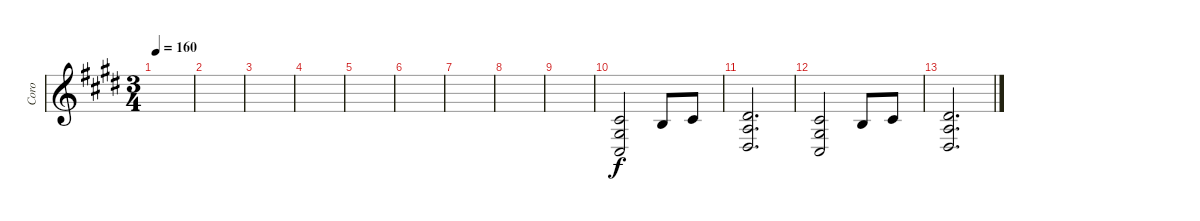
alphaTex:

\track ("Coro" "Coro") {instrument choiraahs}
\staff {score}
\tuning (E4 B3 G3 D3 A2 E2) {hide}
\ts (3 4)
\tempo 160
\clef g2
\ks c#minor
|
|
|
|
|
|
|
|
|
(2.2 1.3 4.5).2 0.2.8 2.2.8 |
(4.2 2.3 6.5).2{d} |
(2.2 1.3 4.5).2 0.2.8 2.2.8 |
(4.2 2.3 6.5).2{d}
